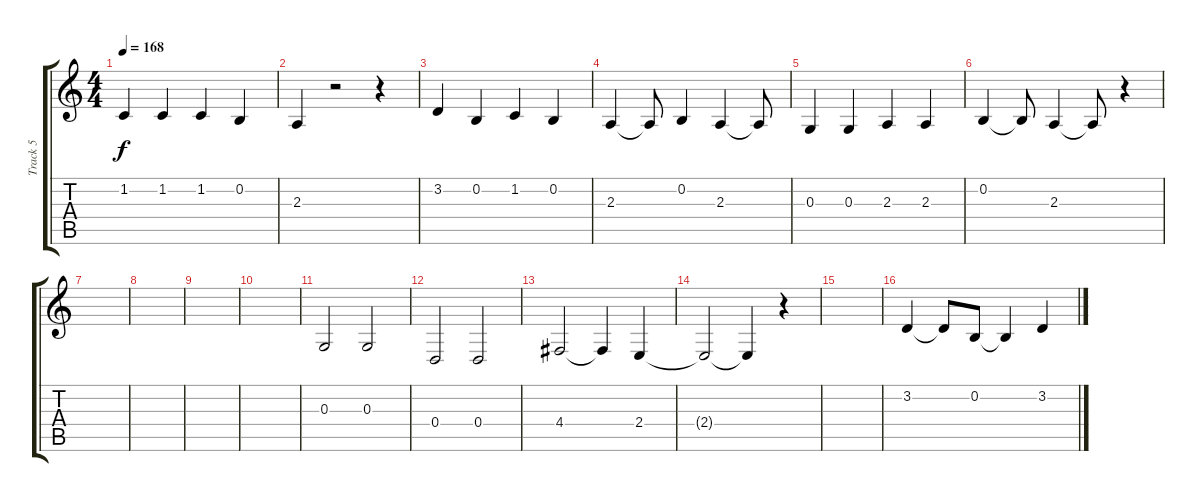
\track ("Track 5" "Track 5") {instrument oboe}
\staff {score tabs}
\tuning (E4 B3 G3 D3 A2 E2) {hide}
\ts (4 4)
\tempo 168
\clef g2
\ks c
1.2.4{dy f} 1.2.4 1.2.4 0.2.4 |
2.3.4 r.2 r.4 |
3.2.4 0.2.4 1.2.4 0.2.4 |
2.3.4 2.3{t}.8 0.2.4 2.3.4 2.3{t}.8 |
0.3.4 0.3.4 2.3.4 2.3.4 |
0.2.4 0.2{t}.8 2.3.4 2.3{t}.8 r.4 |
|
|
|
|
0.3.2 0.3.2 |
0.4.2 0.4.2 |
4.4.2 4.4{t}.4 2.4.4 |
2.4{t}.2 2.4{t}.4 r.4 |
|
3.2.4 3.2{t}.8 0.2.8 0.2{t}.4 3.2.4
